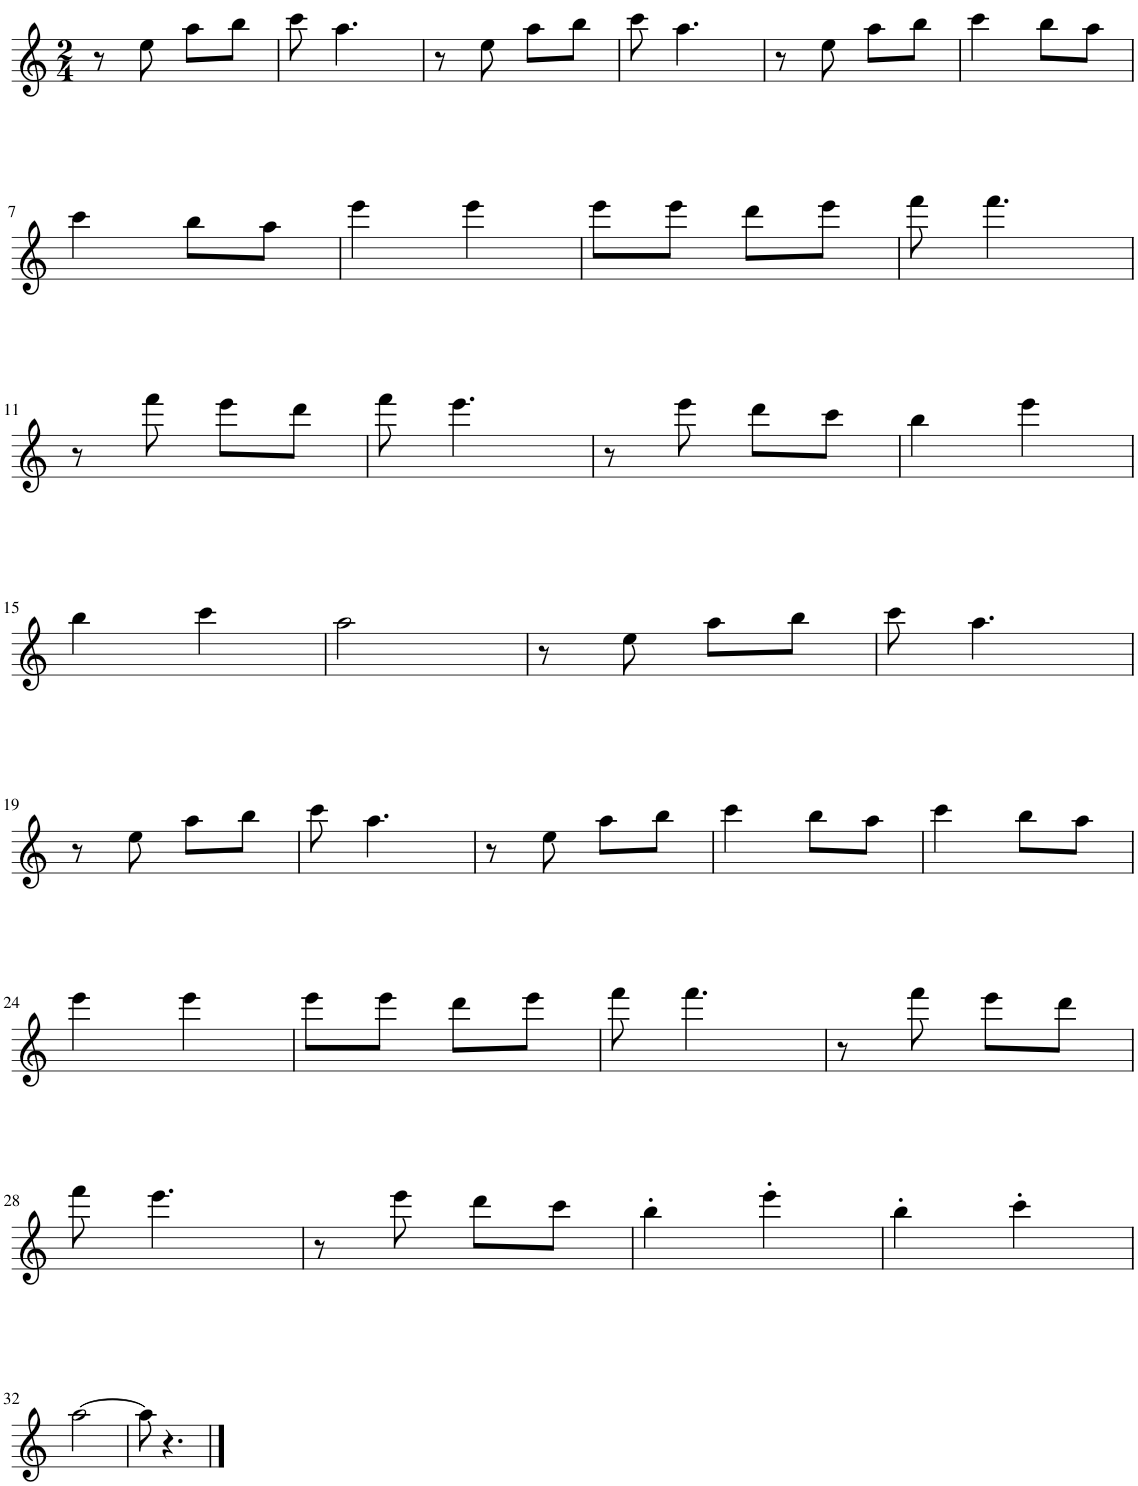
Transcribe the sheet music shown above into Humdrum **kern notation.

**kern
*part1
*staff1
*I"Flute, Flute
*clefG2
*k[]
*M2/4
=1
8r
8ee\
8aa\L
8bb\J
=2
8ccc\
4.aa\
=3
8r
8ee\
8aa\L
8bb\J
=4
8ccc\
4.aa\
=5
8r
8ee\
8aa\L
8bb\J
=6
4ccc\
8bb\L
8aa\J
!!LO:LB:g=z
=7
4ccc\
8bb\L
8aa\J
=8
4eee\
4eee\
=9
8eee\L
8eee\J
8ddd\L
8eee\J
=10
8fff\
4.fff\
!!LO:LB:g=z
=11
8r
8fff\
8eee\L
8ddd\J
=12
8fff\
4.eee\
=13
8r
8eee\
8ddd\L
8ccc\J
=14
4bb\
4eee\
!!LO:LB:g=z
=15
4bb\
4ccc\
=16
2aa\
=17
8r
8ee\
8aa\L
8bb\J
=18
8ccc\
4.aa\
!!LO:LB:g=z
=19
8r
8ee\
8aa\L
8bb\J
=20
8ccc\
4.aa\
=21
8r
8ee\
8aa\L
8bb\J
=22
4ccc\
8bb\L
8aa\J
=23
4ccc\
8bb\L
8aa\J
!!LO:LB:g=z
=24
4eee\
4eee\
=25
8eee\L
8eee\J
8ddd\L
8eee\J
=26
8fff\
4.fff\
=27
8r
8fff\
8eee\L
8ddd\J
!!LO:LB:g=z
=28
8fff\
4.eee\
=29
8r
8eee\
8ddd\L
8ccc\J
=30
4bb'\
4eee'\
=31
4bb'\
4ccc'\
!!LO:LB:g=z
=32
[2aa\
=33
8aa\]
4.r
==
*-
